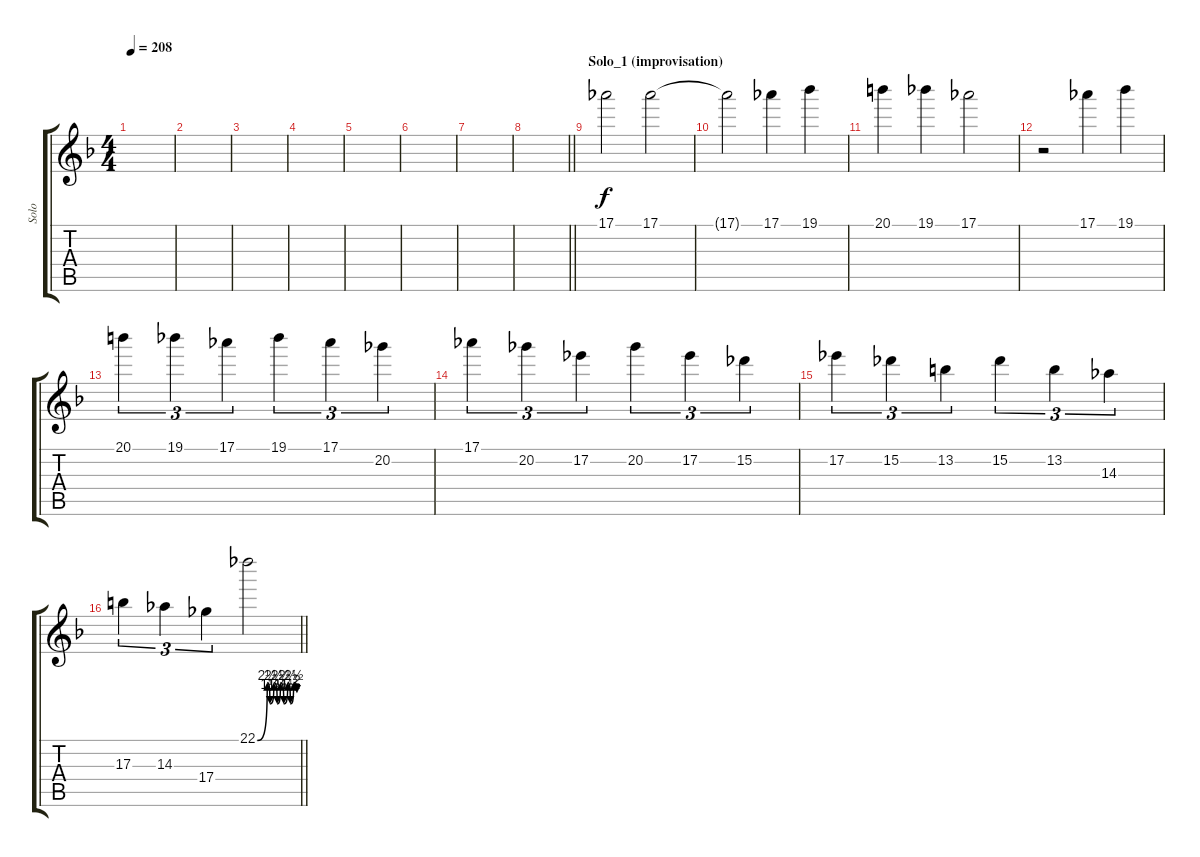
\track ("Solo" "Solo") {instrument distortionguitar}
\staff {score tabs}
\tuning (Eb4 Bb3 Gb3 Db3 Ab2 Eb2) {hide}
\ts (4 4)
\tempo 208
\clef g2
\ks f
|
|
|
|
|
|
|
\barLineRight lightlight
|
\section ("" "Solo_1 (improvisation)")
17.1.2 17.1.2 |
17.1{t}.2 17.1.4 19.1.4 |
20.1.4 19.1.4 17.1.2 |
r.2 17.1.4 19.1.4 |
20.1.4{tu (3 2)} 19.1.4{tu (3 2)} 17.1.4{tu (3 2)} 19.1.4{tu (3 2)} 17.1.4{tu (3 2)} 20.2.4{tu (3 2)} |
17.1.4{tu (3 2)} 20.2.4{tu (3 2)} 17.2.4{tu (3 2)} 20.2.4{tu (3 2)} 17.2.4{tu (3 2)} 15.2.4{tu (3 2)} |
17.2.4{tu (3 2)} 15.2.4{tu (3 2)} 13.2.4{tu (3 2)} 15.2.4{tu (3 2)} 13.2.4{tu (3 2)} 14.3.4{tu (3 2)} |
\barLineRight lightlight
17.3.4{tu (3 2)} 14.3.4{tu (3 2)} 17.4.4{tu (3 2)} 22.1{be (custom 0 0 15 10 19 6 25 10 30 6 35 10 40 6 46 10 50 6 55 10 60 8)}.2
